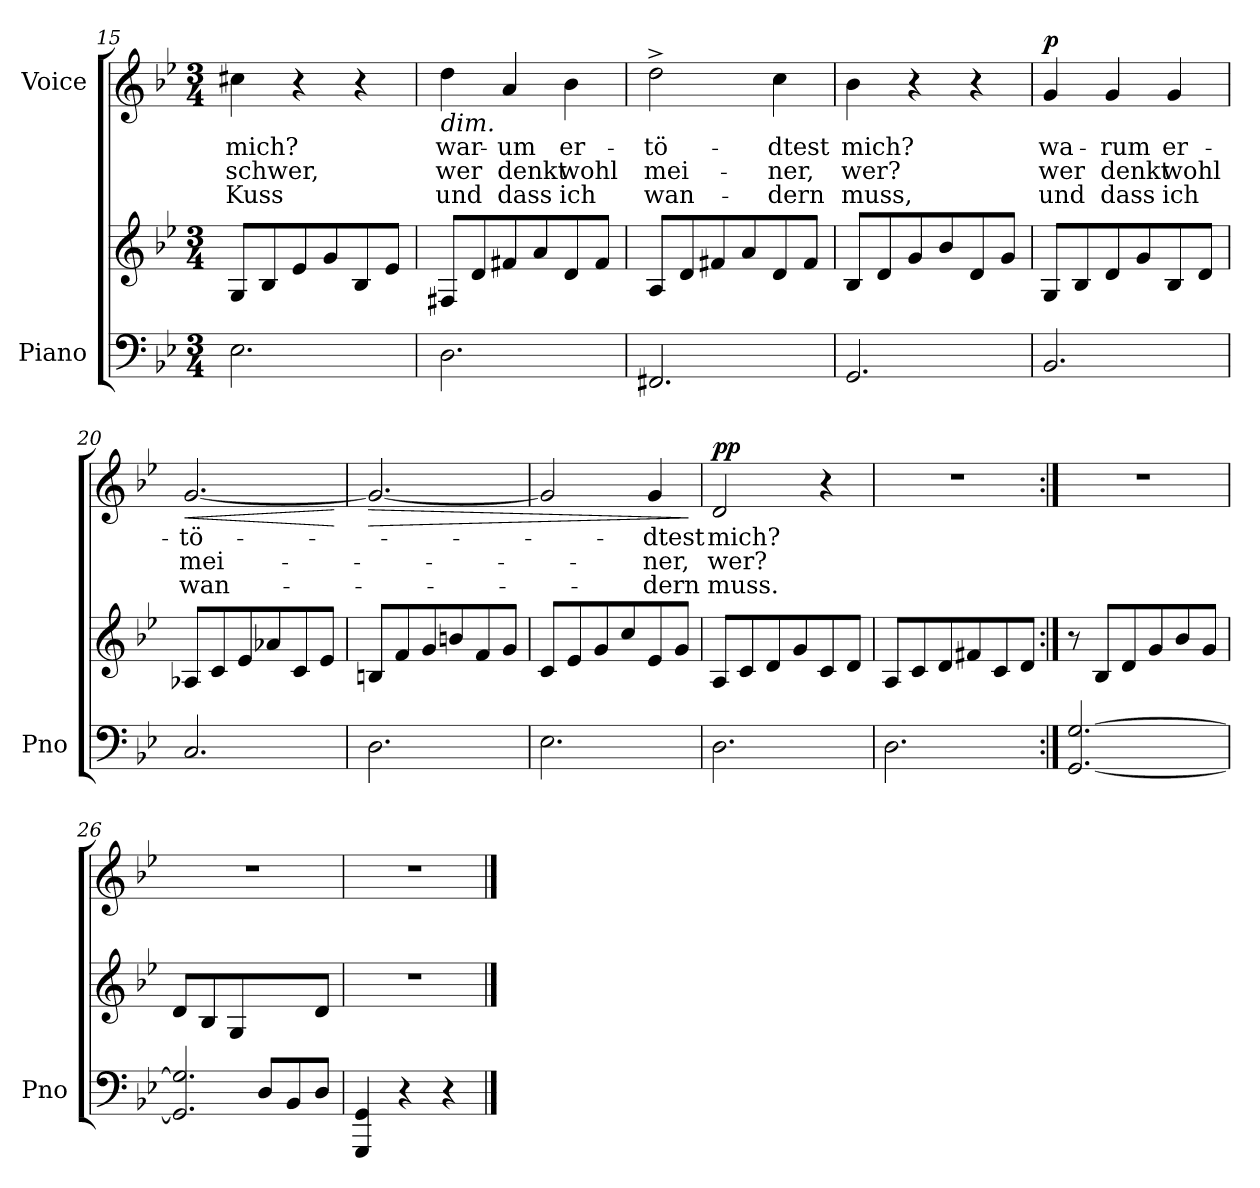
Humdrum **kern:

**kern	**kern	**kern	**text	**text	**text	**dynam
*part2	*part2	*part1	*part1	*part1	*part1	*part1
*staff3	*staff2	*staff1	*staff1	*staff1	*staff1	*staff1
*I"Piano	*	*I"Voice	*	*	*	*
*I'Pno	*	*	*	*	*	*
*clefF4	*clefG2	*clefG2	*	*	*	*
*k[b-e-]	*k[b-e-]	*k[b-e-]	*	*	*	*
*M3/4	*M3/4	*M3/4	*	*	*	*
=15	=15	=15	=15	=15	=15	=15
2.E-\	8G/L	4cc#X\	mich?	schwer,	Kuss	.
.	8B-/	.	.	.	.	.
.	8e-/	4r	.	.	.	.
.	8g/	.	.	.	.	.
.	8B-/	4r	.	.	.	.
.	8e-/J	.	.	.	.	.
=16	=16	=16	=16	=16	=16	=16
!	!	!LO:TX:b:i:t=dim.	!	!	!	!
2.D\	8F#X/L	4dd\	war-	wer	und	.
.	8d/	.	.	.	.	.
.	8f#X/	4a/	-um	denkt	dass	.
.	8a/	.	.	.	.	.
.	8d/	4b-\	er-	wohl	ich	.
.	8f#/J	.	.	.	.	.
=17	=17	=17	=17	=17	=17	=17
2.FF#X/	8A/L	2dd^\	tö-	mei-	wan-	.
.	8d/	.	.	.	.	.
.	8f#X/	.	.	.	.	.
.	8a/	.	.	.	.	.
.	8d/	4cc\	dtest	ner,	-dern	.
.	8f#/J	.	.	.	.	.
=18	=18	=18	=18	=18	=18	=18
2.GG/	8B-/L	4b-\	mich?	wer?	muss,	.
.	8d/	.	.	.	.	.
.	8g/	4r	.	.	.	.
.	8b-/	.	.	.	.	.
.	8d/	4r	.	.	.	.
.	8g/J	.	.	.	.	.
=19	=19	=19	=19	=19	=19	=19
!	!	!	!	!	!	!LO:DY:b
2.BB-/	8G/L	4g/	wa-	wer	und	p
.	8B-/	.	.	.	.	.
.	8d/	4g/	-rum	denkt	dass	.
.	8g/	.	.	.	.	.
.	8B-/	4g/	er-	wohl	ich	.
.	8d/J	.	.	.	.	.
=20	=20	=20	=20	=20	=20	=20
!	!	!	!	!	!	!LO:HP:b
2.C/	8A-X/L	[2.g/	-tö-	mei--	wan-	<
.	8c/	.	.	.	.	.
.	8e-/	.	.	.	.	.
.	8a-X/	.	.	.	.	.
.	8c/	.	.	.	.	.
.	8e-/J	.	.	.	.	.
.	.	.	.	.	.	[
=21	=21	=21	=21	=21	=21	=21
!	!	!	!	!	!	!LO:HP:b
2.D\	8Bn/L	2.g/_	.	.	.	>
.	8f/	.	.	.	.	.
.	8g/	.	.	.	.	.
.	8bn/	.	.	.	.	.
.	8f/	.	.	.	.	.
.	8g/J	.	.	.	.	.
=22	=22	=22	=22	=22	=22	=22
2.E-\	8c/L	2g/]	.	.	.	.
.	8e-/	.	.	.	.	.
.	8g/	.	.	.	.	.
.	8cc/	.	.	.	.	.
.	8e-/	4g/	-dtest	-ner,	-dern	.
.	8g/J	.	.	.	.	.
.	.	.	.	.	.	]
=23	=23	=23	=23	=23	=23	=23
!	!	!	!	!	!	!LO:DY:b
2.D\	8A/L	2d/	mich?	wer?	muss.	pp
.	8c/	.	.	.	.	.
.	8d/	.	.	.	.	.
.	8g/	.	.	.	.	.
.	8c/	4r	.	.	.	.
.	8d/J	.	.	.	.	.
=24	=24	=24	=24	=24	=24	=24
2.D\	8A/L	2.r	.	.	.	.
.	8c/	.	.	.	.	.
.	8d/	.	.	.	.	.
.	8f#X/	.	.	.	.	.
.	8c/	.	.	.	.	.
.	8d/J	.	.	.	.	.
=25:|!	=25:|!	=25:|!	=25:|!	=25:|!	=25:|!	=25:|!
[2.GG/ [2.G/	8r	2.r	.	.	.	.
.	8B-/L	.	.	.	.	.
.	8d/	.	.	.	.	.
.	8g/	.	.	.	.	.
.	8b-/	.	.	.	.	.
.	8g/J	.	.	.	.	.
=26	=26	=26	=26	=26	=26	=26
*^	*	*	*	*	*	*
2.GG/] 2.G/]	4ryy	8d/L	2.r	.	.	.	.
.	.	8B-/	.	.	.	.	.
.	8ryy	8G/	.	.	.	.	.
.	8D/L	8ryy	.	.	.	.	.
.	8BB-/	8ryy	.	.	.	.	.
.	8D/J	8d/J	.	.	.	.	.
*v	*v	*	*	*	*	*	*
=27	=27	=27	=27	=27	=27	=27
4GGG/ 4GG/	2.r	2.r	.	.	.	.
4r	.	.	.	.	.	.
4r	.	.	.	.	.	.
==	==	==	==	==	==	==
*-	*-	*-	*-	*-	*-	*-
